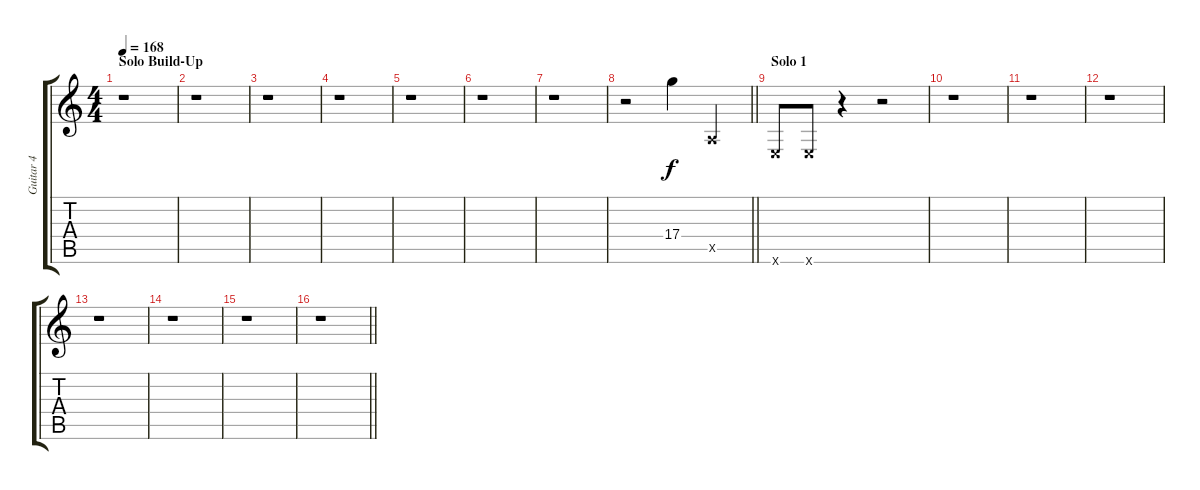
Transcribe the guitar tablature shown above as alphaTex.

\track ("Guitar 4" "Guitar 4") {instrument distortionguitar}
\staff {score tabs}
\tuning (E4 B3 G3 D3 A2 E2) {hide}
\ts (4 4)
\section ("" "Solo Build-Up")
\tempo 168
\clef g2
\ks c
r.1{dy f} |
r.1 |
r.1 |
r.1 |
r.1 |
r.1 |
r.1 |
\barLineRight lightlight
r.2 17.4.4 0.5{x}.4 |
\section ("" "Solo 1")
0.6{x}.8 0.6{x}.8 r.4 r.2 |
r.1 |
r.1 |
r.1 |
r.1 |
r.1 |
r.1 |
\barLineRight lightlight
r.1
